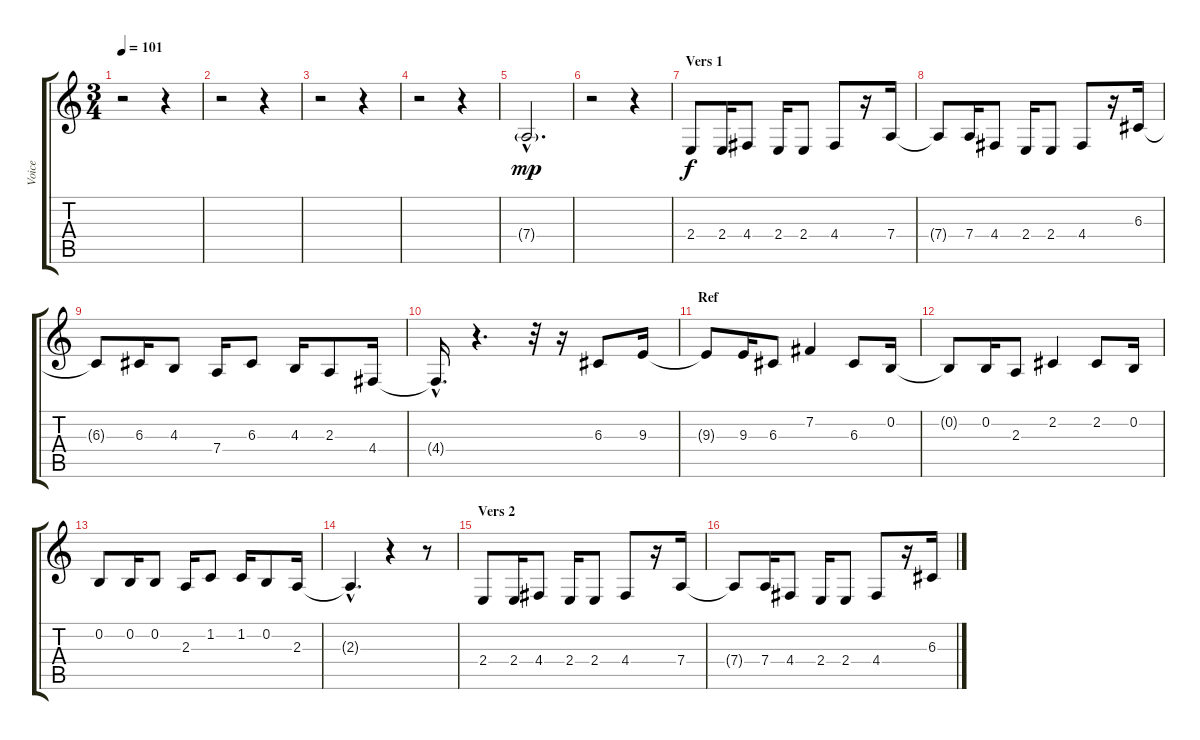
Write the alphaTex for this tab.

\track ("Voice" "Voice") {instrument oboe}
\staff {score tabs}
\tuning (E4 B3 G3 D3 A2 E2) {hide}
\ts (3 4)
\tempo 101
\clef g2
\ks c
r.2{dy mp instrument oboe} r.4 |
r.2 r.4 |
r.2 r.4 |
r.2 r.4 |
7.4{g hac}.2{d} |
r.2 r.4 |
\section ("" "Vers 1")
2.4.8{dy f} 2.4.16 4.4.8 2.4.16 2.4.8 4.4.8 r.16 7.4.16 |
7.4{t}.8 7.4.16 4.4.8 2.4.16 2.4.8 4.4.8 r.16 6.3.16 |
6.3{t}.8 6.3.16 4.3.8 7.4.16 6.3.8 4.3.16 2.3.8 4.4.16 |
4.4{hac t}.16{d} r.4{d} r.32 r.16 6.3.8 9.3.16 |
\section ("" "Ref")
9.3{t}.8 9.3.16 6.3.8 7.2.4 6.3.8 0.2.16 |
0.2{t}.8 0.2.16 2.3.8 2.2.4 2.2.8 0.2.16 |
0.2.8 0.2.16 0.2.8 2.3.16 1.2.8 1.2.16 0.2.8 2.3.16 |
2.3{hac t}.4{d} r.4 r.8 |
\section ("" "Vers 2")
2.4.8 2.4.16 4.4.8 2.4.16 2.4.8 4.4.8 r.16 7.4.16 |
7.4{t}.8 7.4.16 4.4.8 2.4.16 2.4.8 4.4.8 r.16 6.3.16
